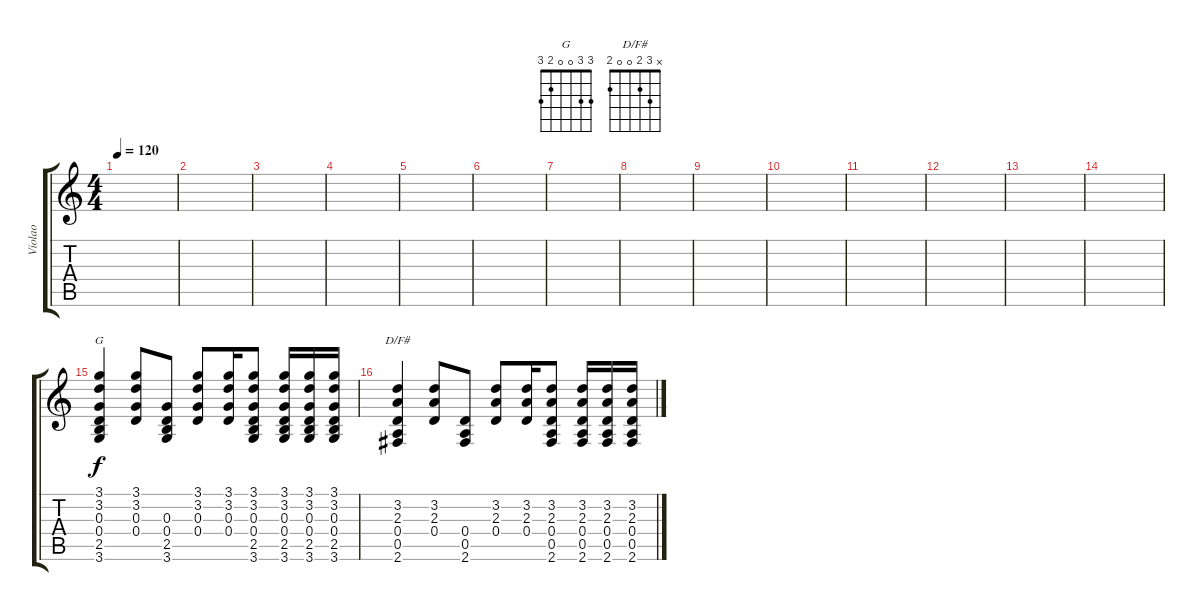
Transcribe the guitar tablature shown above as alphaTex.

\track ("Violao" "Violao") {instrument acousticguitarsteel}
\staff {score tabs}
\tuning (E4 B3 G3 D3 A2 E2) {hide}
\chord ("G" 3 3 0 0 2 3)
\chord ("D/F#" x 3 2 0 0 2)
\ts (4 4)
\tempo 120
\clef g2
\ks c
|
|
|
|
|
|
|
|
|
|
|
|
|
|
(3.1 3.2 0.3 0.4 2.5 3.6).4{ch "G"} (3.1 3.2 0.3 0.4).8 (0.3 0.4 2.5 3.6).8 (3.1 3.2 0.3 0.4).8 (3.1 3.2 0.3 0.4).16 (3.1 3.2 0.3 0.4 2.5 3.6).8 (3.1 3.2 0.3 0.4 2.5 3.6).16 (3.1 3.2 0.3 0.4 2.5 3.6).16 (3.1 3.2 0.3 0.4 2.5 3.6).16 |
(3.2 2.3 0.4 0.5 2.6).4{ch "D/F#"} (3.2 2.3 0.4).8 (0.4 0.5 2.6).8 (3.2 2.3 0.4).8 (3.2 2.3 0.4).16 (3.2 2.3 0.4 0.5 2.6).8 (3.2 2.3 0.4 0.5 2.6).16 (3.2 2.3 0.4 0.5 2.6).16 (3.2 2.3 0.4 0.5 2.6).16
